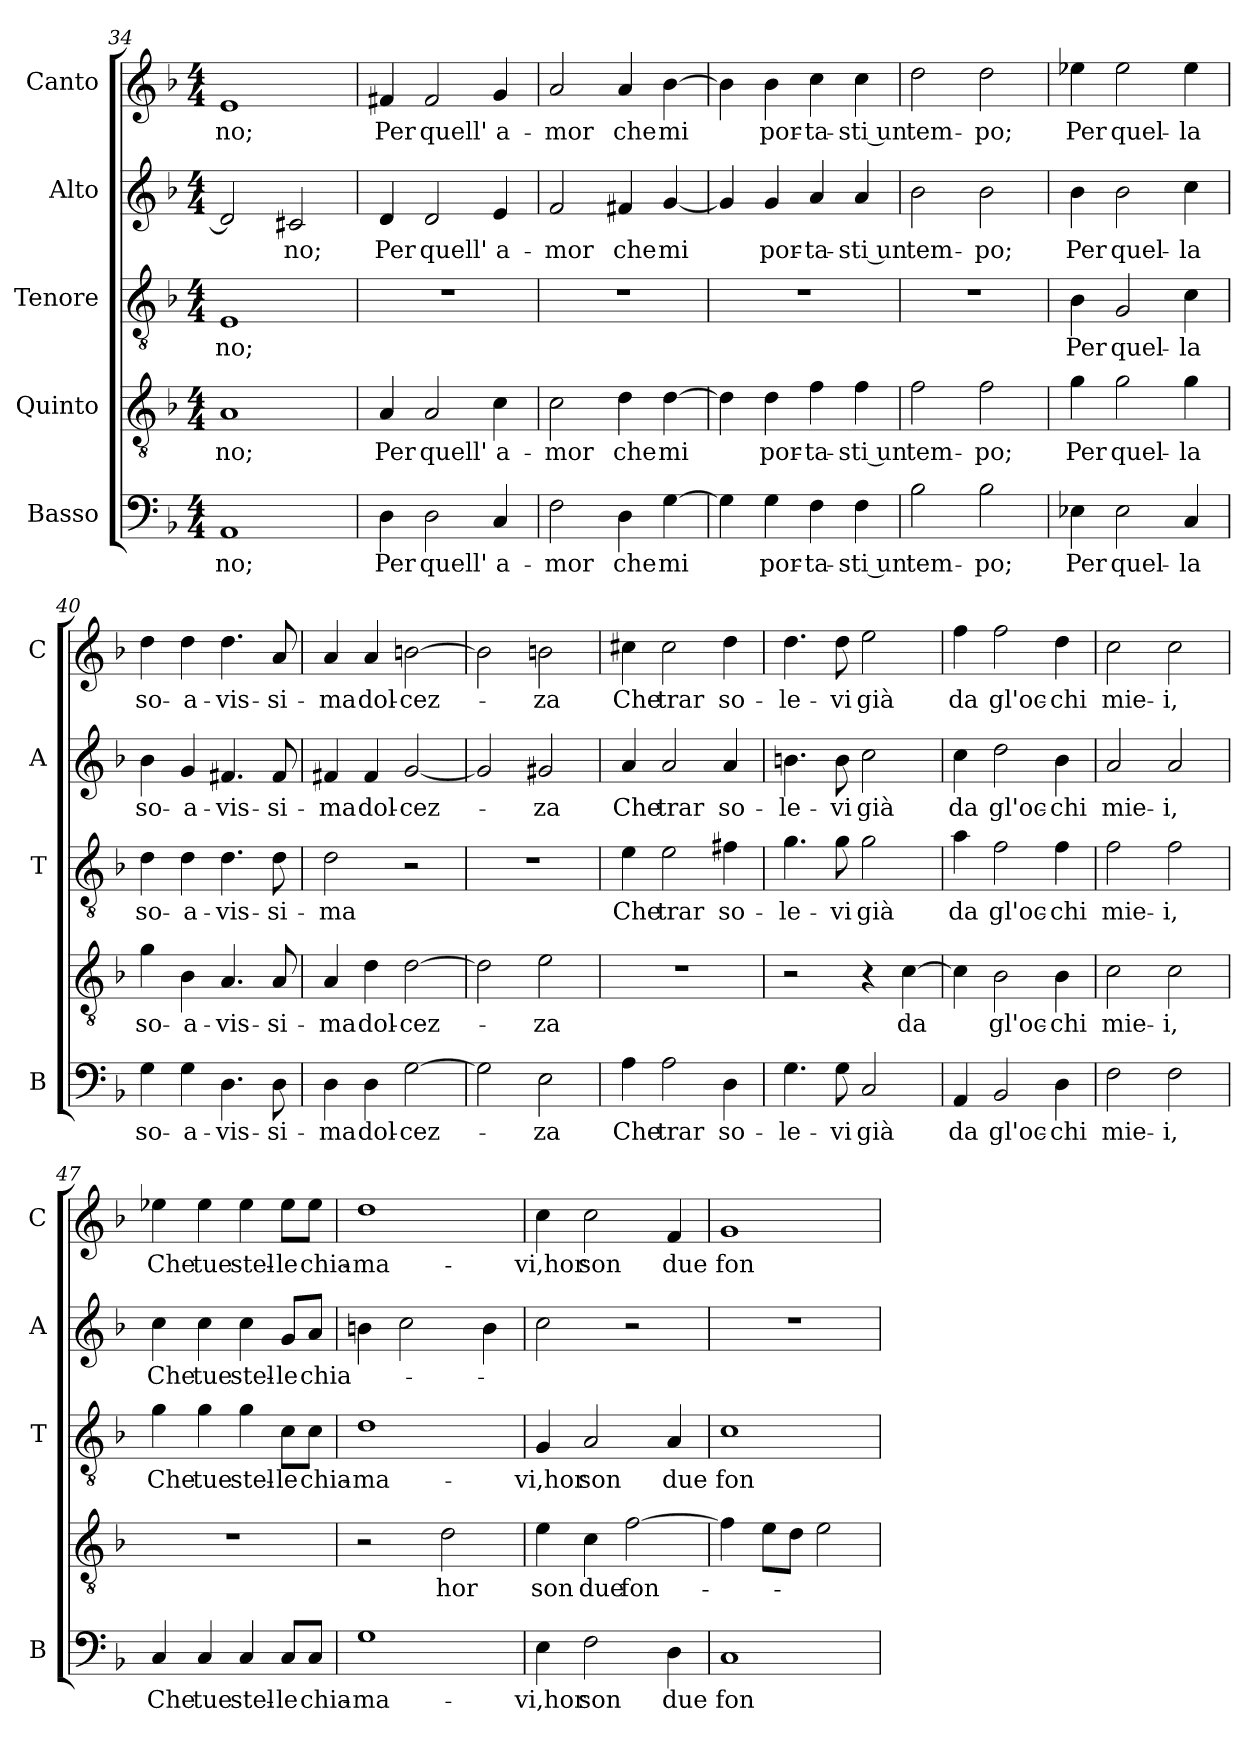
**kern	**text	**kern	**text	**kern	**text	**kern	**text	**kern	**text
*part5	*part5	*part4	*part4	*part3	*part3	*part2	*part2	*part1	*part1
*staff5	*staff5	*staff4	*staff4	*staff3	*staff3	*staff2	*staff2	*staff1	*staff1
*I"Basso	*	*I"Quinto	*	*I"Tenore	*	*I"Alto	*	*I"Canto	*
*I'B	*	*	*	*I'T	*	*I'A	*	*I'C	*
*clefF4	*	*clefGv2	*	*clefGv2	*	*clefG2	*	*clefG2	*
*k[b-]	*	*k[b-]	*	*k[b-]	*	*k[b-]	*	*k[b-]	*
*F:	*	*F:	*	*F:	*	*F:	*	*F:	*
*M4/4	*	*M4/4	*	*M4/4	*	*M4/4	*	*M4/4	*
=34	=34	=34	=34	=34	=34	=34	=34	=34	=34
!	!LO:LY:b	!	!LO:LY:b	!	!LO:LY:b	!	!	!	!LO:LY:b
1AA	-no;	1A	-no;	1E	-no;	2d/]	.	1e	-no;
!	!	!	!	!	!	!	!LO:LY:b	!	!
.	.	.	.	.	.	2c#X/	-no;	.	.
=35	=35	=35	=35	=35	=35	=35	=35	=35	=35
!	!LO:LY:b	!	!LO:LY:b	!	!	!	!LO:LY:b	!	!LO:LY:b
4D\	Per	4A/	Per	1r	.	4d/	Per	4f#X/	Per
!	!LO:LY:b	!	!LO:LY:b	!	!	!	!LO:LY:b	!	!LO:LY:b
2D\	quell'	2A/	quell'	.	.	2d/	quell'	2f#/	quell'
!	!LO:LY:b	!	!LO:LY:b	!	!	!	!LO:LY:b	!	!LO:LY:b
4C/	a-	4c\	a-	.	.	4e/	a-	4g/	a-
=36	=36	=36	=36	=36	=36	=36	=36	=36	=36
!	!LO:LY:b	!	!LO:LY:b	!	!	!	!LO:LY:b	!	!LO:LY:b
2F\	-mor	2c\	-mor	1r	.	2f/	-mor	2a/	-mor
!	!LO:LY:b	!	!LO:LY:b	!	!	!	!LO:LY:b	!	!LO:LY:b
4D\	che	4d\	che	.	.	4f#X/	che	4a/	che
!	!LO:LY:b	!	!LO:LY:b	!	!	!	!LO:LY:b	!	!LO:LY:b
[4G\	mi	[4d\	mi	.	.	[4g/	mi	[4b-\	mi
=37	=37	=37	=37	=37	=37	=37	=37	=37	=37
4G\]	.	4d\]	.	1r	.	4g/]	.	4b-\]	.
!	!LO:LY:b	!	!LO:LY:b	!	!	!	!LO:LY:b	!	!LO:LY:b
4G\	por-	4d\	por-	.	.	4g/	por-	4b-\	por-
!	!LO:LY:b	!	!LO:LY:b	!	!	!	!LO:LY:b	!	!LO:LY:b
4F\	-ta-	4f\	-ta-	.	.	4a/	-ta-	4cc\	-ta-
!	!LO:LY:b	!	!LO:LY:b	!	!	!	!LO:LY:b	!	!LO:LY:b
4F\	-sti un	4f\	-sti un	.	.	4a/	-sti un	4cc\	-sti un
=38	=38	=38	=38	=38	=38	=38	=38	=38	=38
!	!LO:LY:b	!	!LO:LY:b	!	!	!	!LO:LY:b	!	!LO:LY:b
2B-\	tem-	2f\	tem-	1r	.	2b-\	tem-	2dd\	tem-
!	!LO:LY:b	!	!LO:LY:b	!	!	!	!LO:LY:b	!	!LO:LY:b
2B-\	-po;	2f\	-po;	.	.	2b-\	-po;	2dd\	-po;
=39	=39	=39	=39	=39	=39	=39	=39	=39	=39
!	!LO:LY:b	!	!LO:LY:b	!	!LO:LY:b	!	!LO:LY:b	!	!LO:LY:b
4E-X\	Per	4g\	Per	4B-\	Per	4b-\	Per	4ee-X\	Per
!	!LO:LY:b	!	!LO:LY:b	!	!LO:LY:b	!	!LO:LY:b	!	!LO:LY:b
2E-\	quel-	2g\	quel-	2G/	quel-	2b-\	quel-	2ee-\	quel-
!	!LO:LY:b	!	!LO:LY:b	!	!LO:LY:b	!	!LO:LY:b	!	!LO:LY:b
4C/	-la	4g\	-la	4c\	-la	4cc\	-la	4ee-\	-la
!!LO:LB:g=z
=40	=40	=40	=40	=40	=40	=40	=40	=40	=40
!	!LO:LY:b	!	!LO:LY:b	!	!LO:LY:b	!	!LO:LY:b	!	!LO:LY:b
4G\	so-	4g\	so-	4d\	so-	4b-\	so-	4dd\	so-
!	!LO:LY:b	!	!LO:LY:b	!	!LO:LY:b	!	!LO:LY:b	!	!LO:LY:b
4G\	-a-	4B-\	-a-	4d\	-a-	4g/	-a-	4dd\	-a-
!	!LO:LY:b	!	!LO:LY:b	!	!LO:LY:b	!	!LO:LY:b	!	!LO:LY:b
4.D\	-vis-	4.A/	-vis-	4.d\	-vis-	4.f#X/	-vis-	4.dd\	-vis-
!	!LO:LY:b	!	!LO:LY:b	!	!LO:LY:b	!	!LO:LY:b	!	!LO:LY:b
8D\	-si-	8A/	-si-	8d\	-si-	8f#/	-si-	8a/	-si-
=41	=41	=41	=41	=41	=41	=41	=41	=41	=41
!	!LO:LY:b	!	!LO:LY:b	!	!LO:LY:b	!	!LO:LY:b	!	!LO:LY:b
4D\	-ma	4A/	-ma	2d\	-ma	4f#X/	-ma	4a/	-ma
!	!LO:LY:b	!	!LO:LY:b	!	!	!	!LO:LY:b	!	!LO:LY:b
4D\	dol-	4d\	dol-	.	.	4f#/	dol-	4a/	dol-
!	!LO:LY:b	!	!LO:LY:b	!	!	!	!LO:LY:b	!	!LO:LY:b
[2G\	-cez-	[2d\	-cez-	2r	.	[2g/	-cez-	[2bn\	-cez-
=42	=42	=42	=42	=42	=42	=42	=42	=42	=42
2G\]	.	2d\]	.	1r	.	2g/]	.	2b\]	.
!	!LO:LY:b	!	!LO:LY:b	!	!	!	!LO:LY:b	!	!LO:LY:b
2E\	-za	2e\	-za	.	.	2g#X/	-za	2bn\	-za
=43	=43	=43	=43	=43	=43	=43	=43	=43	=43
!	!LO:LY:b	!	!	!	!LO:LY:b	!	!LO:LY:b	!	!LO:LY:b
4A\	Che	1r	.	4e\	Che	4a/	Che	4cc#X\	Che
!	!LO:LY:b	!	!	!	!LO:LY:b	!	!LO:LY:b	!	!LO:LY:b
2A\	trar	.	.	2e\	trar	2a/	trar	2cc#\	trar
!	!LO:LY:b	!	!	!	!LO:LY:b	!	!LO:LY:b	!	!LO:LY:b
4D\	so-	.	.	4f#X\	so-	4a/	so-	4dd\	so-
=44	=44	=44	=44	=44	=44	=44	=44	=44	=44
!	!LO:LY:b	!	!	!	!LO:LY:b	!	!LO:LY:b	!	!LO:LY:b
4.G\	-le-	2r	.	4.g\	-le-	4.bn\	-le-	4.dd\	-le-
!	!LO:LY:b	!	!	!	!LO:LY:b	!	!LO:LY:b	!	!LO:LY:b
8G\	-vi	.	.	8g\	-vi	8b\	-vi	8dd\	-vi
!	!LO:LY:b	!	!	!	!LO:LY:b	!	!LO:LY:b	!	!LO:LY:b
2C/	già	4r	.	2g\	già	2cc\	già	2ee\	già
!	!	!	!LO:LY:b	!	!	!	!	!	!
.	.	[4c\	da	.	.	.	.	.	.
=45	=45	=45	=45	=45	=45	=45	=45	=45	=45
!	!LO:LY:b	!	!	!	!LO:LY:b	!	!LO:LY:b	!	!LO:LY:b
4AA/	da	4c\]	.	4a\	da	4cc\	da	4ff\	da
!	!LO:LY:b	!	!LO:LY:b	!	!LO:LY:b	!	!LO:LY:b	!	!LO:LY:b
2BB-/	gl'oc-	2B-\	gl'oc-	2f\	gl'oc-	2dd\	gl'oc-	2ff\	gl'oc-
!	!LO:LY:b	!	!LO:LY:b	!	!LO:LY:b	!	!LO:LY:b	!	!LO:LY:b
4D\	-chi	4B-\	-chi	4f\	-chi	4b-\	-chi	4dd\	-chi
=46	=46	=46	=46	=46	=46	=46	=46	=46	=46
!	!LO:LY:b	!	!LO:LY:b	!	!LO:LY:b	!	!LO:LY:b	!	!LO:LY:b
2F\	mie-	2c\	mie-	2f\	mie-	2a/	mie-	2cc\	mie-
!	!LO:LY:b	!	!LO:LY:b	!	!LO:LY:b	!	!LO:LY:b	!	!LO:LY:b
2F\	-i,	2c\	-i,	2f\	-i,	2a/	-i,	2cc\	-i,
!!LO:PB:g=z
=47	=47	=47	=47	=47	=47	=47	=47	=47	=47
!	!LO:LY:b	!	!	!	!LO:LY:b	!	!LO:LY:b	!	!LO:LY:b
4C/	Che	1r	.	4g\	Che	4cc\	Che	4ee-X\	Che
!	!LO:LY:b	!	!	!	!LO:LY:b	!	!LO:LY:b	!	!LO:LY:b
4C/	tue	.	.	4g\	tue	4cc\	tue	4ee-\	tue
!	!LO:LY:b	!	!	!	!LO:LY:b	!	!LO:LY:b	!	!LO:LY:b
4C/	stel-	.	.	4g\	stel-	4cc\	stel-	4ee-\	stel-
!	!LO:LY:b	!	!	!	!LO:LY:b	!	!LO:LY:b	!	!LO:LY:b
8C/L	-le	.	.	8c\L	-le	8g/L	-le	8ee-\L	-le
!	!LO:LY:b	!	!	!	!LO:LY:b	!	!LO:LY:b	!	!LO:LY:b
8C/J	chia-	.	.	8c\J	chia-	8a/J	chia-	8ee-\J	chia-
=48	=48	=48	=48	=48	=48	=48	=48	=48	=48
!	!LO:LY:b	!	!	!	!LO:LY:b	!	!	!	!LO:LY:b
1G	-ma-	2r	.	1d	-ma-	4bn\	.	1dd	-ma-
.	.	.	.	.	.	2cc\	.	.	.
!	!	!	!LO:LY:b	!	!	!	!	!	!
.	.	2d\	hor	.	.	.	.	.	.
.	.	.	.	.	.	4b\	.	.	.
=49	=49	=49	=49	=49	=49	=49	=49	=49	=49
!	!LO:LY:b	!	!LO:LY:b	!	!LO:LY:b	!	!	!	!LO:LY:b
4E\	-vi,hor	4e\	son	4G/	-vi,hor	2cc\	.	4cc\	-vi,hor
!	!LO:LY:b	!	!LO:LY:b	!	!LO:LY:b	!	!	!	!LO:LY:b
2F\	son	4c\	due	2A/	son	.	.	2cc\	son
!	!	!	!LO:LY:b	!	!	!	!	!	!
.	.	[2f\	fon-	.	.	2r	.	.	.
!	!LO:LY:b	!	!	!	!LO:LY:b	!	!	!	!LO:LY:b
4D\	due	.	.	4A/	due	.	.	4f/	due
=50	=50	=50	=50	=50	=50	=50	=50	=50	=50
!	!LO:LY:b	!	!	!	!LO:LY:b	!	!	!	!LO:LY:b
1C	fon-	4f\]	.	1c	fon-	1r	.	1g	fon-
.	.	8e\L	.	.	.	.	.	.	.
.	.	8d\J	.	.	.	.	.	.	.
.	.	2e\	.	.	.	.	.	.	.
=	=	=	=	=	=	=	=	=	=
*-	*-	*-	*-	*-	*-	*-	*-	*-	*-
